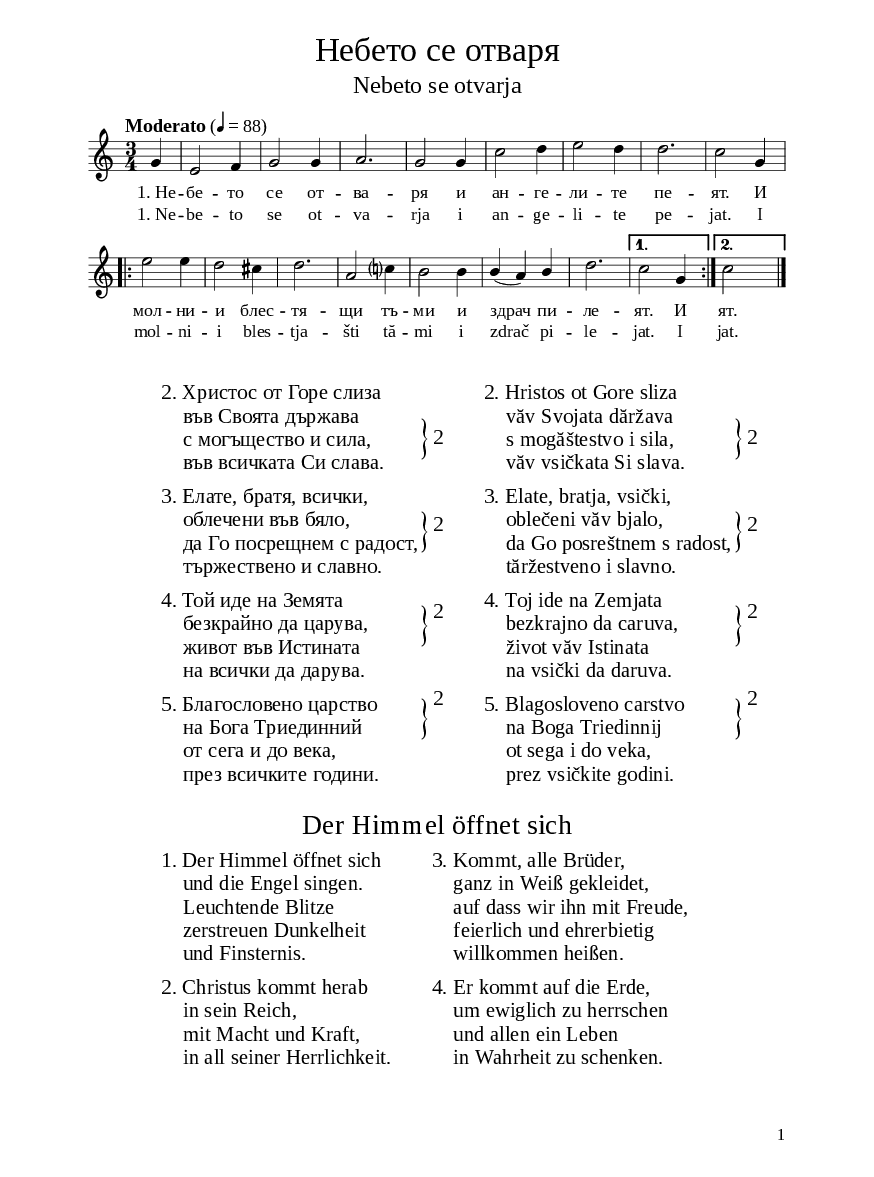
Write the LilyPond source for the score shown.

\version "2.24.3"

% include paper part and global functions
\include "include/globals.ily"
"rightBraces050" = \markup {
  \column {
    % repeat braces
    \translate #'(0 . -5.5 )
    \right-brace #20

    \translate #'(0 . -10.0 )
    \right-brace #20

    \translate #'(0 . -10.0 )
    \right-brace #20

    \translate #'(0 . -10.0 )
    \right-brace #20
  }
  \column {
    % repeat numbers
    \translate #'(0 . -6.1 )
    2

    \translate #'(0 . -12.0 )
    2

    \translate #'(0 . -12.0 )
    2

    \translate #'(0 . -12.0 )
    2
  }
}

\bookpart {
  \label #'ref050
  \tocItem \markup "Небето се отваря – Nebeto se otvarja"
  \include "include/bookpart-paper.ily"
  \score {
    \include "include/score-layout.ily"

    \new Voice \absolute  {
      \clef treble
      \key c \major
      \time 3/4
      \tempoFunc "Moderato" 4 "88"
      \autoBeamOff
      \partial 4 g'4 | e'2 f'4 | g'2 g'4 | a'2. | g'2 g'4 | c''2 d''4 | e''2 d''4 |
      d''2. | c''2 g'4 | \break \repeat volta 2 {
        e''2 e''4 | d''2 cis''4 | d''2. |
        a'2 c''?4 | b'2 b'4 | \stemUp b'4 ( a'4 ) b'4 \stemNeutral | d''2. |
      } \alternative {
        { c''2 g'4 | }
        { c''2  s4 }
      } \bar "|."
    }

    \addlyrics {
      "1. Не" -- бе -- то се от -- ва -- ря и ан -- ге -- ли -- те
      пе -- ят. И мол -- ни -- и блес -- тя --
      щи тъ -- ми и здрач пи -- ле -- ят. И ят.
    }

    \addlyrics {
      "1. Ne" -- be -- to se ot -- va -- rja i an -- ge -- li -- te
      pe -- jat. I mol -- ni -- i bles -- tja --
      šti tă -- mi i zdrač pi -- le -- jat. I jat.
    }

    \header {
      title = \titleFunc "Небето се отваря" "Nebeto se otvarja"
    }

    \midi{}

  } % score

  \markup \empty-two

  \markup \abs-fontsize #10 {
    \hspace #10
    \override #`(baseline-skip . ,bgCoupletBaselineSkip)
    \column {
      \line {   2. Христос от Горе слиза}

      \line {   "   " във Своята държава}

      \line {   "   " с могъщество и сила,}

      \line {   "   " във всичката Си слава.}
      \vspace #0.5

      \line {   3.  Елате, братя, всички,}

      \line {   "   " облечени във бяло,}

      \line {   "   " да Го посрещнем с радост,}

      \line {   "   " тържествено и славно.}
      \vspace #0.5

      \line {   4.  Той иде на Земята}

      \line {   "   " безкрайно да царува,}

      \line {   "   " живот във Истината}

      \line {   "   " на всички да дарува.}
      \vspace #0.5

      \line {  5.  Благословено царство}

      \line {   "   " на Бога Триединний}

      \line {   "   " от сега и до века,}

      \line {   "   " през всичките години.  }
    }   \"rightBraces050"

    \hspace #5
    \override #`(baseline-skip . ,bgCoupletBaselineSkip)
    \column {
      \line {   2. Hristos ot Gore sliza}

      \line {   "   " văv Svojata dăržava}

      \line {   "   " s mogăštestvo i sila,}

      \line {   "   " văv vsičkata Si slava.}
      \vspace #0.5

      \line {   3.  Elate, bratja, vsički,}

      \line {   "   " oblečeni văv bjalo,}

      \line {   "   " da Go posreštnem s radost,}

      \line {   "   " tăržestveno i slavno.}
      \vspace #0.5

      \line {   4.  Toj ide na Zemjata}

      \line {   "   " bezkrajno da caruva,}

      \line {   "   " život văv Istinata}

      \line {   "   " na vsički da daruva.}
      \vspace #0.5
      \line {  5.  Blagosloveno carstvo}

      \line {   "   " na Boga Triedinnij}

      \line {   "   " ot sega i do veka,}

      \line {   "   " prez vsičkite godini.  }
    }  %column
    \"rightBraces050"
  } % markup

  \markup \empty-two

  % include foreign translation(s) of the song
  \version "2.24.3"

\markup \fill-line { \fontsize #deTitleFontSize "Der Himmel öffnet sich" }
\markup \null
\markup \null
\markup \abs-fontsize #10 {
  \hspace #10
  \override #`(baseline-skip . ,deCoupletBaselineSkip)

  \column {

    \line { 1. Der Himmel öffnet sich}

    \line { "   "und die Engel singen.}

    \line { "   "Leuchtende Blitze }

    \line { "   "zerstreuen Dunkelheit }
    \line { "   " und Finsternis.}

     \vspace #0.5

    \line { 2. Christus kommt herab }

    \line { "   "in sein Reich, }

    \line { "   "mit Macht und Kraft, }

    \line { "   "in all seiner Herrlichkeit.}

    



  }
  \hspace #5

    \override #`(baseline-skip . ,deCoupletBaselineSkip)

  \column { 
     
    \line { 3. Kommt, alle Brüder,}

    \line { "   "ganz in Weiß gekleidet,}

    \line { "   "auf dass wir ihn mit Freude,}

    \line { "   "feierlich und ehrerbietig }
     \line { "   " willkommen heißen.}
    \vspace #0.5
    \line { 4. Er kommt auf die Erde, }

    \line { "   "um ewiglich zu herrschen}

    \line { "   "und allen ein Leben }

    \line { "   "in Wahrheit zu schenken.}

 }

}


\markup \abs-fontsize #10 {
  \hspace #28
  \override #`(baseline-skip . ,deCoupletBaselineSkip)

  \column {
    \vspace #0.5
    \line { 5. Gepriesen sei das Reich}

    \line { "   "unseres dreifaltigen Gottes,}

    \line { "   "von nun an und in Ewigkeit}

    \line { "   "und für alle Zeiten.}

  }

  

}




} % bookpart
